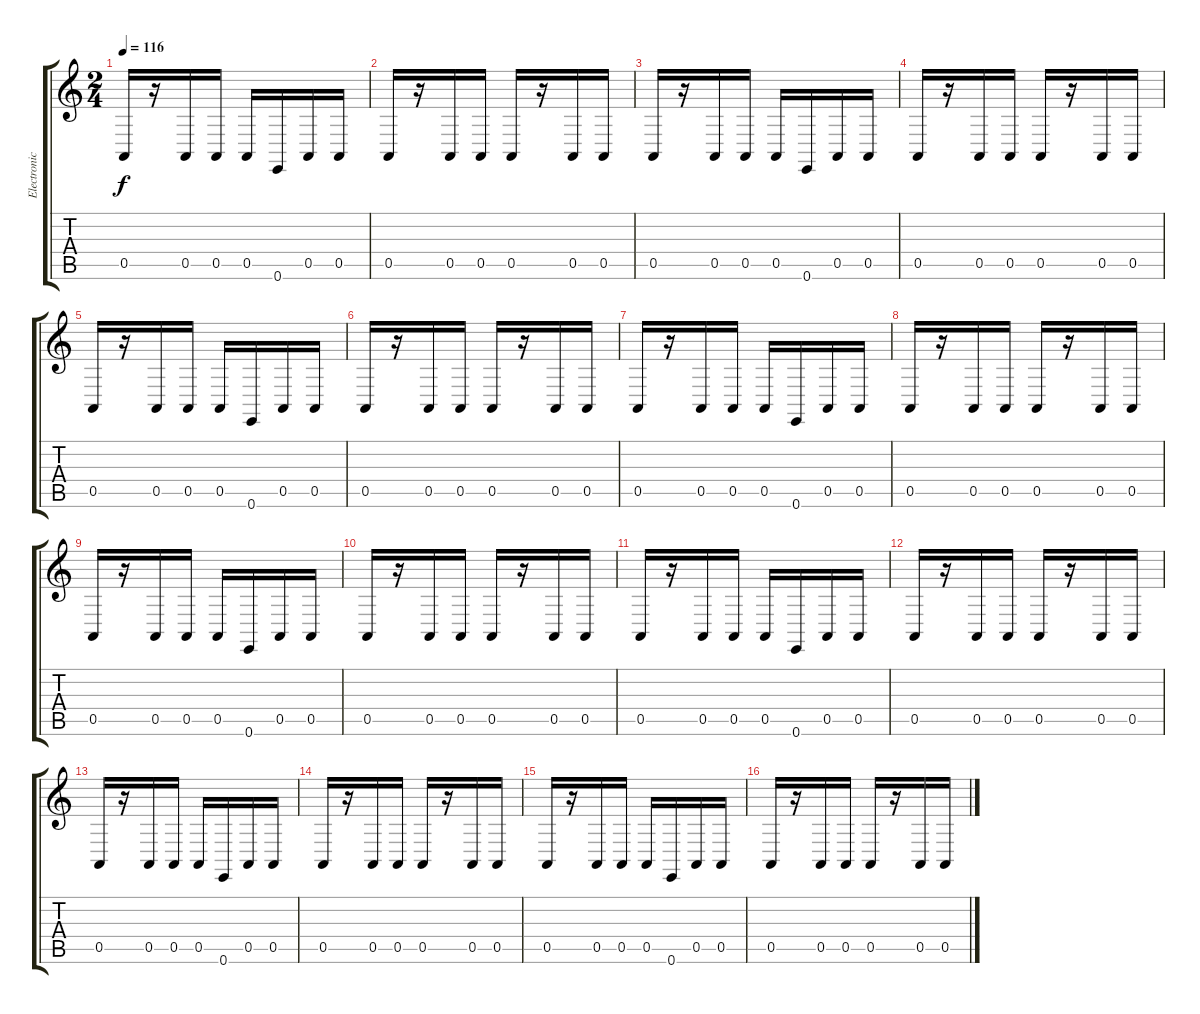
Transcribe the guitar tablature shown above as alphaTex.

\track ("Electronic Percussions II" "Electronic") {instrument melodictom}
\staff {score tabs}
\tuning (E4 B3 G3 D3 A2 E2) {hide}
\ts (2 4)
\tempo 116
\clef g2
\ks c
0.5.16{dy f} r.16 0.5.16 0.5.16 0.5.16 0.6.16 0.5.16 0.5.16 |
0.5.16 r.16 0.5.16 0.5.16 0.5.16 r.16 0.5.16 0.5.16 |
0.5.16 r.16 0.5.16 0.5.16 0.5.16 0.6.16 0.5.16 0.5.16 |
0.5.16 r.16 0.5.16 0.5.16 0.5.16 r.16 0.5.16 0.5.16 |
0.5.16 r.16 0.5.16 0.5.16 0.5.16 0.6.16 0.5.16 0.5.16 |
0.5.16 r.16 0.5.16 0.5.16 0.5.16 r.16 0.5.16 0.5.16 |
0.5.16 r.16 0.5.16 0.5.16 0.5.16 0.6.16 0.5.16 0.5.16 |
0.5.16 r.16 0.5.16 0.5.16 0.5.16 r.16 0.5.16 0.5.16 |
0.5.16 r.16 0.5.16 0.5.16 0.5.16 0.6.16 0.5.16 0.5.16 |
0.5.16 r.16 0.5.16 0.5.16 0.5.16 r.16 0.5.16 0.5.16 |
0.5.16 r.16 0.5.16 0.5.16 0.5.16 0.6.16 0.5.16 0.5.16 |
0.5.16 r.16 0.5.16 0.5.16 0.5.16 r.16 0.5.16 0.5.16 |
0.5.16 r.16 0.5.16 0.5.16 0.5.16 0.6.16 0.5.16 0.5.16 |
0.5.16 r.16 0.5.16 0.5.16 0.5.16 r.16 0.5.16 0.5.16 |
0.5.16 r.16 0.5.16 0.5.16 0.5.16 0.6.16 0.5.16 0.5.16 |
0.5.16 r.16 0.5.16 0.5.16 0.5.16 r.16 0.5.16 0.5.16
